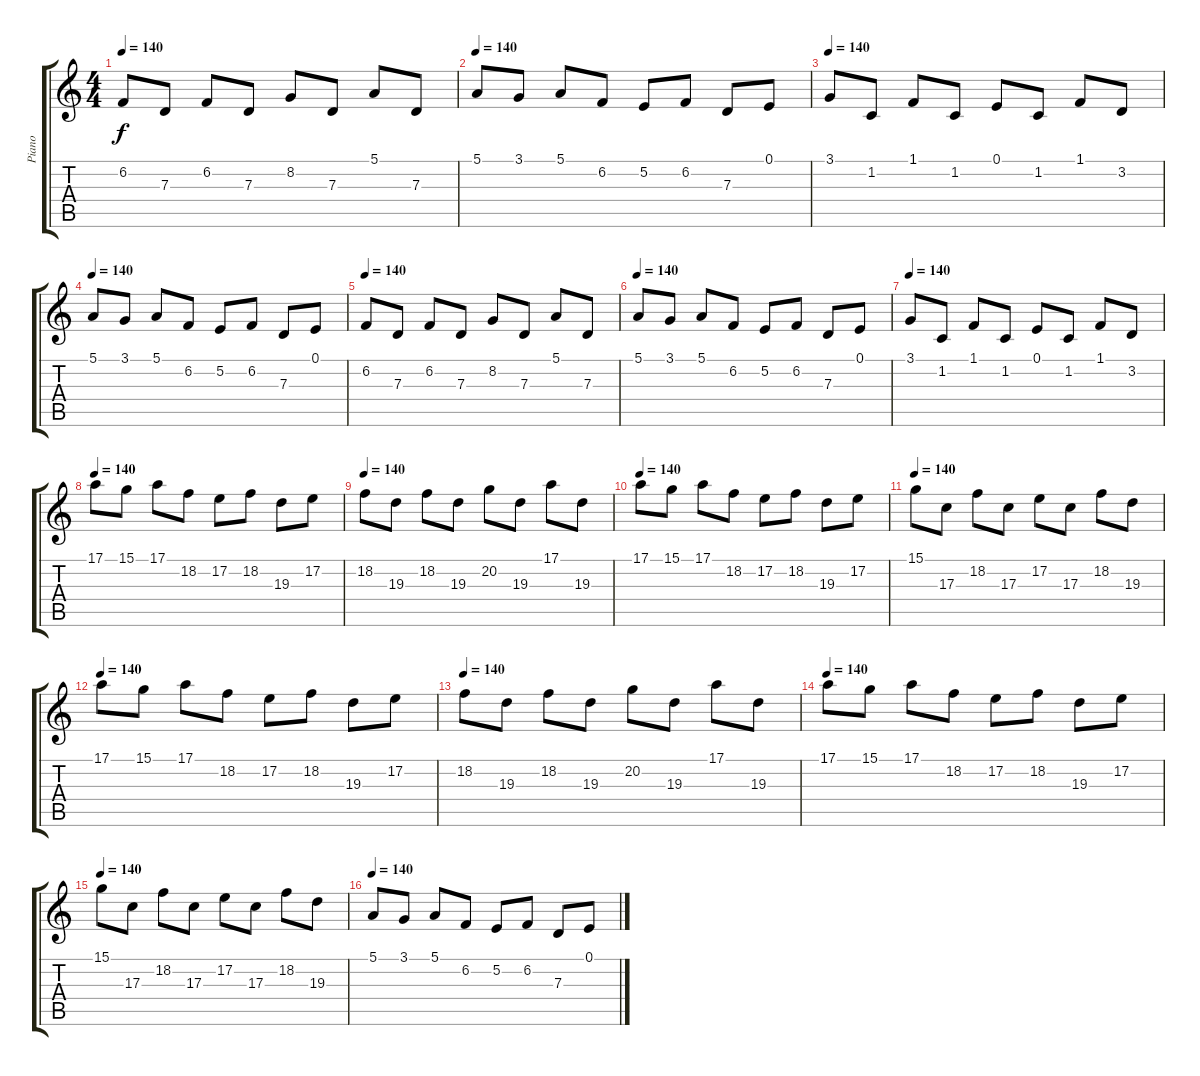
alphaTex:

\track ("Piano" "Piano") {instrument brightacousticpiano}
\staff {score tabs}
\tuning (E4 B3 G3 D3 A2 E2) {hide}
\ts (4 4)
\tempo 140
\clef g2
\ks c
6.2.8{dy f} 7.3.8 6.2.8 7.3.8 8.2.8 7.3.8 5.1.8 7.3.8 |
\tempo 140
5.1.8 3.1.8 5.1.8 6.2.8 5.2.8 6.2.8 7.3.8 0.1.8 |
\tempo 140
3.1.8 1.2.8 1.1.8 1.2.8 0.1.8 1.2.8 1.1.8 3.2.8 |
\tempo 140
5.1.8 3.1.8 5.1.8 6.2.8 5.2.8 6.2.8 7.3.8 0.1.8 |
\tempo 140
6.2.8 7.3.8 6.2.8 7.3.8 8.2.8 7.3.8 5.1.8 7.3.8 |
\tempo 140
5.1.8 3.1.8 5.1.8 6.2.8 5.2.8 6.2.8 7.3.8 0.1.8 |
\tempo 140
3.1.8 1.2.8 1.1.8 1.2.8 0.1.8 1.2.8 1.1.8 3.2.8 |
\tempo 140
17.1.8 15.1.8 17.1.8 18.2.8 17.2.8 18.2.8 19.3.8 17.2.8 |
\tempo 140
18.2.8 19.3.8 18.2.8 19.3.8 20.2.8 19.3.8 17.1.8 19.3.8 |
\tempo 140
17.1.8 15.1.8 17.1.8 18.2.8 17.2.8 18.2.8 19.3.8 17.2.8 |
\tempo 140
15.1.8 17.3.8 18.2.8 17.3.8 17.2.8 17.3.8 18.2.8 19.3.8 |
\tempo 140
17.1.8 15.1.8 17.1.8 18.2.8 17.2.8 18.2.8 19.3.8 17.2.8 |
\tempo 140
18.2.8 19.3.8 18.2.8 19.3.8 20.2.8 19.3.8 17.1.8 19.3.8 |
\tempo 140
17.1.8 15.1.8 17.1.8 18.2.8 17.2.8 18.2.8 19.3.8 17.2.8 |
\tempo 140
15.1.8 17.3.8 18.2.8 17.3.8 17.2.8 17.3.8 18.2.8 19.3.8 |
\tempo 140
5.1.8 3.1.8 5.1.8 6.2.8 5.2.8 6.2.8 7.3.8 0.1.8
